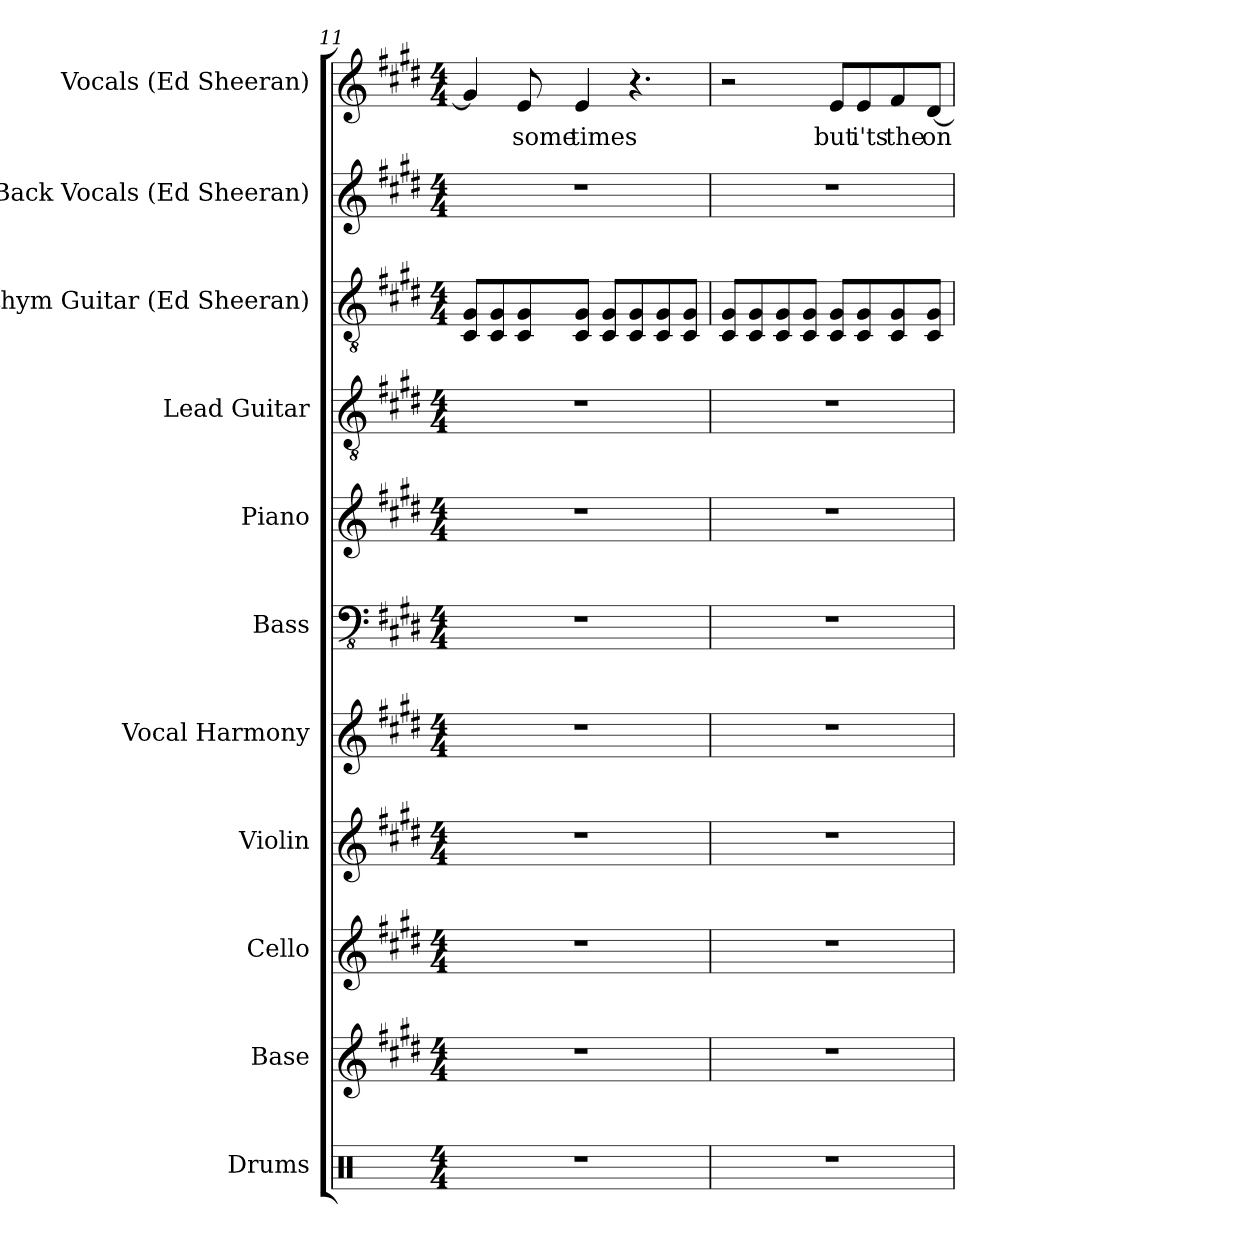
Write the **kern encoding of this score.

**kern	**kern	**kern	**kern	**kern	**kern	**kern	**kern	**kern	**kern	**kern	**text
*part11	*part10	*part9	*part8	*part7	*part6	*part5	*part4	*part3	*part2	*part1	*part1
*staff11	*staff10	*staff9	*staff8	*staff7	*staff6	*staff5	*staff4	*staff3	*staff2	*staff1	*staff1
*I"Drums	*I"Base	*I"Cello	*I"Violin	*I"Vocal Harmony	*I"Bass	*I"Piano	*I"Lead Guitar	*I"Rythym Guitar (Ed Sheeran)	*I"Back Vocals (Ed Sheeran)	*I"Vocals (Ed Sheeran)	*
*	*	*	*I'Vln	*I'V	*	*I'Pno	*	*	*	*	*
!!LO:PB:g=z
*clefX	*clefG2	*clefG2	*clefG2	*clefG2	*clefFv4	*clefG2	*clefGv2	*clefGv2	*clefG2	*clefG2	*
*k[]	*k[f#c#g#d#]	*k[f#c#g#d#]	*k[f#c#g#d#]	*k[f#c#g#d#]	*k[f#c#g#d#]	*k[f#c#g#d#]	*k[f#c#g#d#]	*k[f#c#g#d#]	*k[f#c#g#d#]	*k[f#c#g#d#]	*
*M4/4	*M4/4	*M4/4	*M4/4	*M4/4	*M4/4	*M4/4	*M4/4	*M4/4	*M4/4	*M4/4	*
=11	=11	=11	=11	=11	=11	=11	=11	=11	=11	=11	=11
1r	1r	1r	1r	1r	1r	1r	1r	8C#/ 8G#/L	1r	4g#/]	.
.	.	.	.	.	.	.	.	8C#/ 8G#/	.	.	.
.	.	.	.	.	.	.	.	8C#/ 8G#/	.	8e/	-some
.	.	.	.	.	.	.	.	8C#/ 8G#/J	.	4e/	times
.	.	.	.	.	.	.	.	8C#/ 8G#/L	.	.	.
.	.	.	.	.	.	.	.	8C#/ 8G#/	.	4.r	.
.	.	.	.	.	.	.	.	8C#/ 8G#/	.	.	.
.	.	.	.	.	.	.	.	8C#/ 8G#/J	.	.	.
=12	=12	=12	=12	=12	=12	=12	=12	=12	=12	=12	=12
1r	1r	1r	1r	1r	1r	1r	1r	8C#/ 8G#/L	1r	2r	.
.	.	.	.	.	.	.	.	8C#/ 8G#/	.	.	.
.	.	.	.	.	.	.	.	8C#/ 8G#/	.	.	.
.	.	.	.	.	.	.	.	8C#/ 8G#/J	.	.	.
.	.	.	.	.	.	.	.	8C#/ 8G#/L	.	8e/L	but
.	.	.	.	.	.	.	.	8C#/ 8G#/	.	8e/	i'ts
.	.	.	.	.	.	.	.	8C#/ 8G#/	.	8f#/	the
.	.	.	.	.	.	.	.	8C#/ 8G#/J	.	[8d#/J	on-
=	=	=	=	=	=	=	=	=	=	=	=
*-	*-	*-	*-	*-	*-	*-	*-	*-	*-	*-	*-
